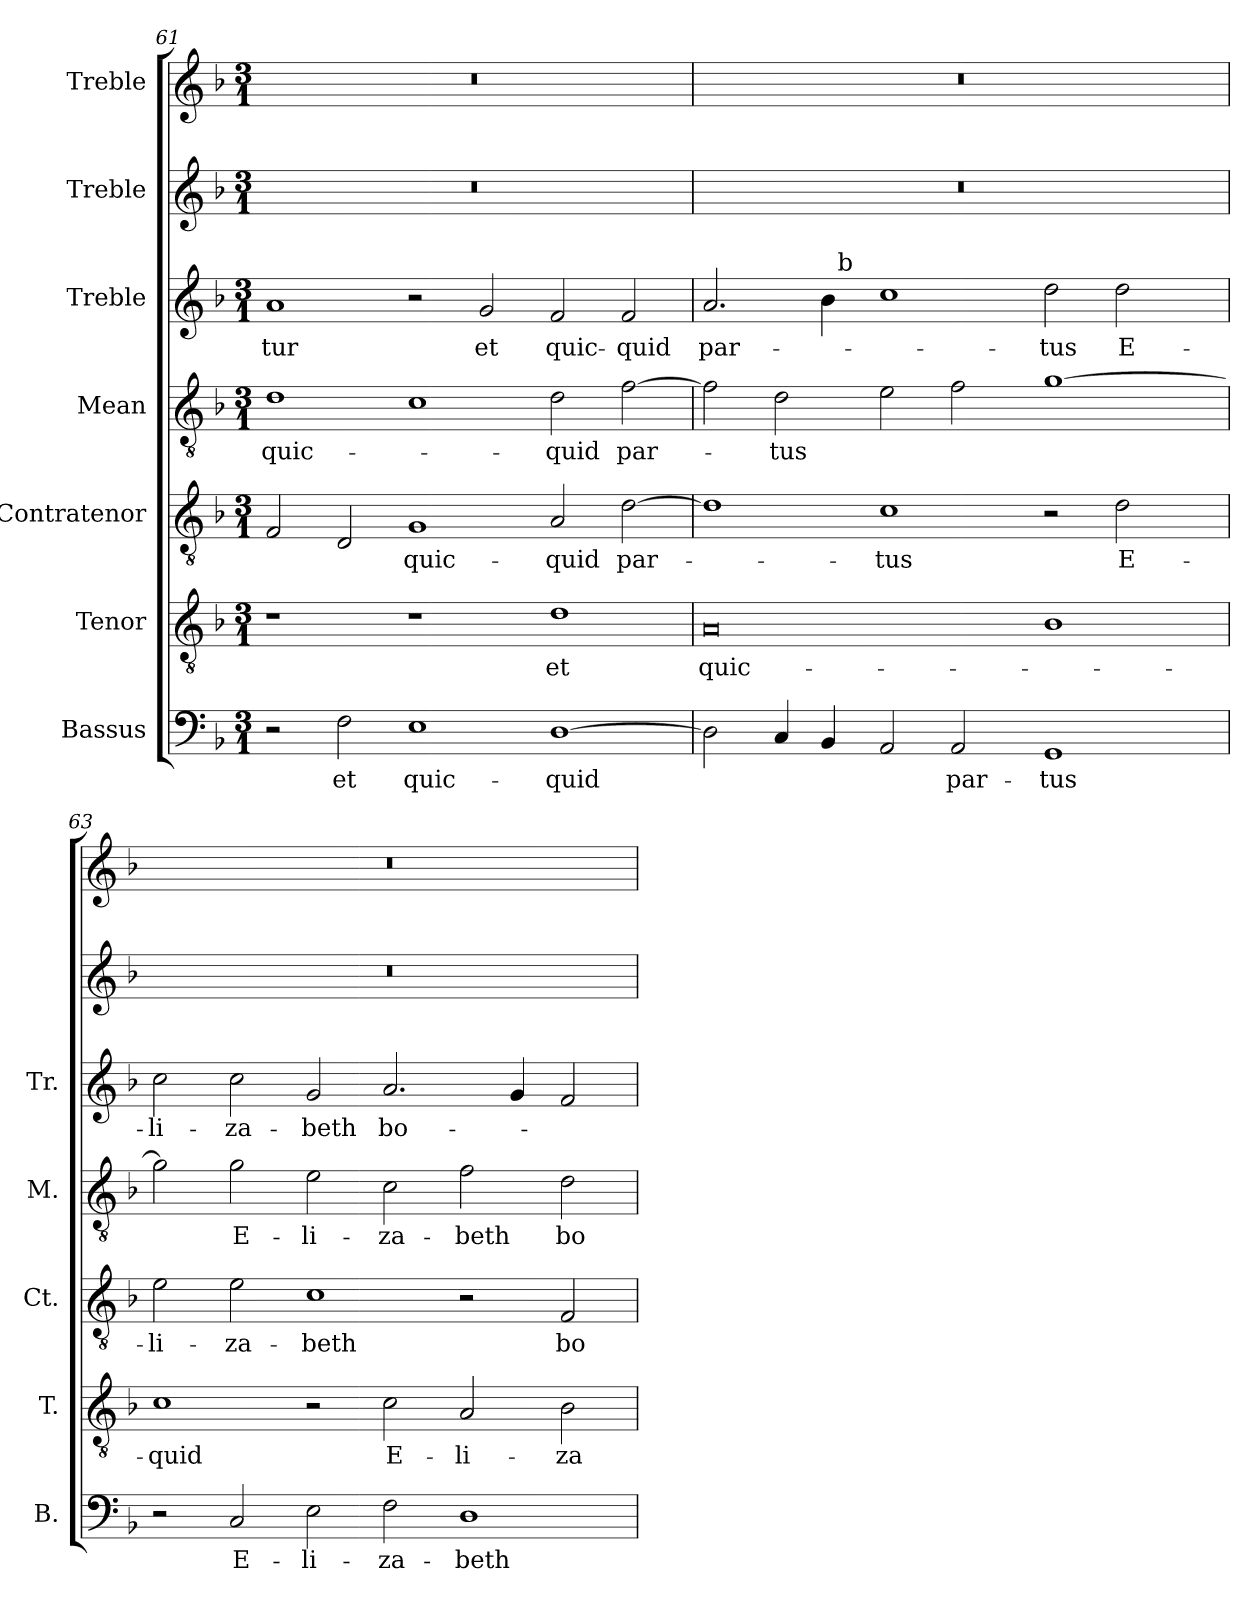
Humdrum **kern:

**kern	**text	**kern	**text	**kern	**text	**kern	**text	**kern	**text	**kern	**kern
*part7	*part7	*part6	*part6	*part5	*part5	*part4	*part4	*part3	*part3	*part2	*part1
*staff7	*staff7	*staff6	*staff6	*staff5	*staff5	*staff4	*staff4	*staff3	*staff3	*staff2	*staff1
*I"Bassus	*	*I"Tenor	*	*I"Contratenor	*	*I"Mean	*	*I"Treble	*	*I"Treble	*I"Treble
*I'B.	*	*I'T.	*	*I'Ct.	*	*I'M.	*	*I'Tr.	*	*	*
!!LO:LB:g=z
*clefF4	*	*clefGv2	*	*clefGv2	*	*clefGv2	*	*clefG2	*	*clefG2	*clefG2
*	*	*ITrd7c12	*	*ITrd7c12	*	*ITrd7c12	*	*	*	*	*
*k[b-]	*	*k[b-]	*	*k[b-]	*	*k[b-]	*	*k[b-]	*	*k[b-]	*k[b-]
*F:	*	*F:	*	*F:	*	*F:	*	*F:	*	*F:	*F:
*M3/1	*	*M3/1	*	*M3/1	*	*M3/1	*	*M3/1	*	*M3/1	*M3/1
=61	=61	=61	=61	=61	=61	=61	=61	=61	=61	=61	=61
!	!	!	!	!	!	!	!LO:LY:b:color=#000000	!	!	!	!
!	!	!	!	!	!	!	!	!	!LO:LY:b:color=#000000	!LO:N:vis=1	!LO:N:vis=1
2r	.	1r	.	2FFi/	.	1Di	quic-	1ai	-tur	0.r	0.r
!	!LO:LY:b:color=#000000	!	!	!	!	!	!	!	!	!	!
2Fi\	et	.	.	2DDi/	.	.	.	.	.	.	.
!	!LO:LY:b:color=#000000	!	!	!	!	!	!	!	!	!	!
!	!	!	!	!	!LO:LY:b:color=#000000	!	!	!	!	!	!
1Ei	quic-	1r	.	1GGi	quic-	1Ci	.	2r	.	.	.
!	!	!	!	!	!	!	!	!	!LO:LY:b:color=#000000	!	!
.	.	.	.	.	.	.	.	2gi/	et	.	.
!	!LO:LY:b:color=#000000	!	!	!	!	!	!	!	!	!	!
!	!	!	!LO:LY:b:color=#000000	!	!	!	!	!	!	!	!
!	!	!	!	!	!LO:LY:b:color=#000000	!	!	!	!	!	!
!	!	!	!	!	!	!	!LO:LY:b:color=#000000	!	!	!	!
!	!	!	!	!	!	!	!	!	!LO:LY:b:color=#000000	!	!
[>1Di	-quid	1Di	et	2AAi/	-quid	2Di\	-quid	2fi/	quic-	.	.
!	!	!	!	!	!LO:LY:b:color=#000000	!	!	!	!	!	!
!	!	!	!	!	!	!	!LO:LY:b:color=#000000	!	!	!	!
!	!	!	!	!	!	!	!	!	!LO:LY:b:color=#000000	!	!
.	.	.	.	[>2Di\	par-	[>2Fi\	par-	2fi/	-quid	.	.
=62	=62	=62	=62	=62	=62	=62	=62	=62	=62	=62	=62
!	!	!	!LO:LY:b:color=#000000	!	!	!	!	!	!	!	!
!	!	!	!	!	!	!	!	!	!LO:LY:b:color=#000000	!LO:N:vis=1	!LO:N:vis=1
*	*	*	*	*	*	*	*	*^	*	*	*
2Di\]	.	0AAi	quic-	1Di]	.	2Fi\]	.	2.ai/	2ryy	par-	0.r	0.r
!	!	!	!	!	!	!	!LO:LY:b:color=#000000	!	!	!	!	!
4Ci/	.	.	.	.	.	2Di\	-tus	.	4ryy	.	.	.
4BB-i/	.	.	.	.	.	.	.	4b-i\	32ryy	.	.	.
.	.	.	.	.	.	.	.	.	256ryy	.	.	.
!	!	!	!	!	!	!	!	!	!LO:TX:a:t=b	!	!	!
.	.	.	.	.	.	.	.	.	1ryy	.	.	.
!	!	!	!	!	!LO:LY:b:color=#000000	!	!	!	!	!	!	!
2AAi/	.	.	.	1Ci	-tus	2Ei\	.	1cci	.	.	.	.
!	!LO:LY:b:color=#000000	!	!	!	!	!	!	!	!	!	!	!
2AAi/	par-	.	.	.	.	2Fi\	.	.	.	.	.	.
.	.	.	.	.	.	.	.	.	1ryy	.	.	.
!	!LO:LY:b:color=#000000	!	!	!	!	!	!	!	!	!	!	!
!	!	!	!	!	!	!	!	!	!	!LO:LY:b:color=#000000	!	!
1GGi	-tus	1BB-i	.	2r	.	[>1Gi	.	2ddi\	.	-tus	.	.
!	!	!	!	!	!LO:LY:b:color=#000000	!	!	!	!	!	!	!
!	!	!	!	!	!	!	!	!	!	!LO:LY:b:color=#000000	!	!
.	.	.	.	2Di\	E-	.	.	2ddi\	.	E-	.	.
.	.	.	.	.	.	.	.	.	8ryy	.	.	.
.	.	.	.	.	.	.	.	.	16ryy	.	.	.
.	.	.	.	.	.	.	.	.	64..ryy	.	.	.
*	*	*	*	*	*	*	*	*v	*v	*	*	*
=63	=63	=63	=63	=63	=63	=63	=63	=63	=63	=63	=63
*	*	*	*	*	*	*	*	*^	*	*	*
!	!	!	!LO:LY:b:color=#000000	!	!	!	!	!	!	!	!	!
*	*	*	*	*	*	*	*	*v	*v	*	*	*
*	*	*	*	*	*	*	*	*^	*	*	*
!	!	!	!	!	!LO:LY:b:color=#000000	!	!	!	!	!	!	!
*	*	*	*	*	*	*	*	*v	*v	*	*	*
*	*	*	*	*	*	*	*	*^	*	*	*
!	!	!	!	!	!	!	!	!	!	!LO:LY:b:color=#000000	!LO:N:vis=1	!LO:N:vis=1
*	*	*	*	*	*	*	*	*v	*v	*	*	*
2r	.	1Ci	-quid	2Ei\	-li-	2Gi\]	.	2cci\	-li-	0.r	0.r
!	!LO:LY:b:color=#000000	!	!	!	!	!	!	!	!	!	!
!	!	!	!	!	!LO:LY:b:color=#000000	!	!	!	!	!	!
!	!	!	!	!	!	!	!LO:LY:b:color=#000000	!	!	!	!
!	!	!	!	!	!	!	!	!	!LO:LY:b:color=#000000	!	!
2Ci/	E-	.	.	2Ei\	-za-	2Gi\	E-	2cci\	-za-	.	.
!	!LO:LY:b:color=#000000	!	!	!	!	!	!	!	!	!	!
!	!	!	!	!	!LO:LY:b:color=#000000	!	!	!	!	!	!
!	!	!	!	!	!	!	!LO:LY:b:color=#000000	!	!	!	!
!	!	!	!	!	!	!	!	!	!LO:LY:b:color=#000000	!	!
2Ei\	-li-	2r	.	1Ci	-beth	2Ei\	-li-	2gi/	-beth	.	.
!	!LO:LY:b:color=#000000	!	!	!	!	!	!	!	!	!	!
!	!	!	!LO:LY:b:color=#000000	!	!	!	!	!	!	!	!
!	!	!	!	!	!	!	!LO:LY:b:color=#000000	!	!	!	!
!	!	!	!	!	!	!	!	!	!LO:LY:b:color=#000000	!	!
2Fi\	-za-	2Ci\	E-	.	.	2Ci\	-za-	2.ai/	bo-	.	.
!	!LO:LY:b:color=#000000	!	!	!	!	!	!	!	!	!	!
!	!	!	!LO:LY:b:color=#000000	!	!	!	!	!	!	!	!
!	!	!	!	!	!	!	!LO:LY:b:color=#000000	!	!	!	!
1Di	-beth	2AAi/	-li-	2r	.	2Fi\	-beth	.	.	.	.
.	.	.	.	.	.	.	.	4gi/	.	.	.
!	!	!	!LO:LY:b:color=#000000	!	!	!	!	!	!	!	!
!	!	!	!	!	!LO:LY:b:color=#000000	!	!	!	!	!	!
!	!	!	!	!	!	!	!LO:LY:b:color=#000000	!	!	!	!
.	.	2BB-i\	-za-	2FFi/	bo-	2Di\	bo-	2fi/	.	.	.
=	=	=	=	=	=	=	=	=	=	=	=
*-	*-	*-	*-	*-	*-	*-	*-	*-	*-	*-	*-
